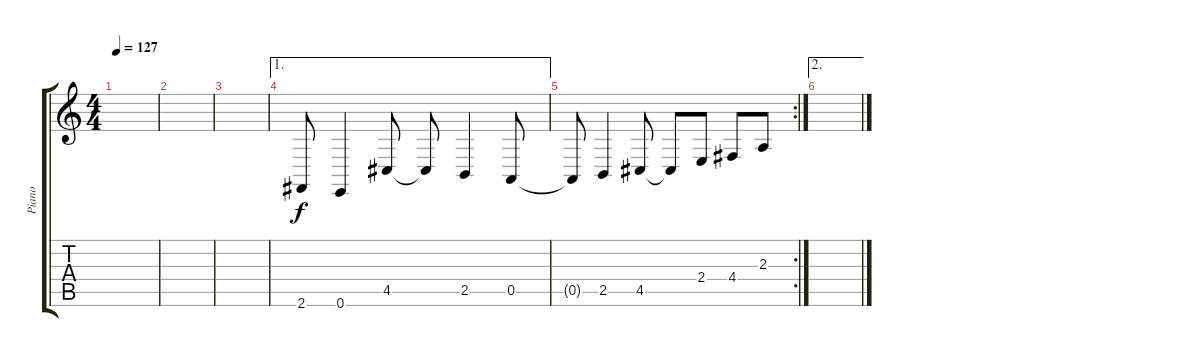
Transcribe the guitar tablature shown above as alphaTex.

\track ("Piano" "Piano") {instrument acousticgrandpiano}
\staff {score tabs}
\tuning (E4 B3 G3 D3 A2 E2) {hide}
\ts (4 4)
\tempo 127
\clef g2
\ks c
|
|
|
\ae 1
2.6.8 0.6.4 4.5.8 4.5{t}.8 2.5.4 0.5.8 |
\rc 2
0.5{t}.8 2.5.4 4.5.8 4.5{t}.8 2.4.8 4.4.8 2.3.8 |
\ae 2
